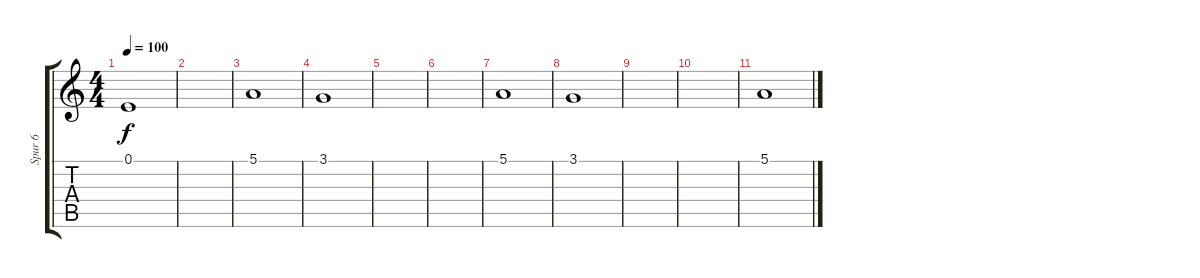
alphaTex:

\track ("Spur 6" "Spur 6") {instrument whistle}
\staff {score tabs}
\tuning (E4 B3 G3 D3 A2 E2) {hide}
\ts (4 4)
\tempo 100
\clef g2
\ks c
0.1.1{dy f} |
|
5.1.1 |
3.1.1 |
|
|
5.1.1 |
3.1.1 |
|
|
5.1.1
